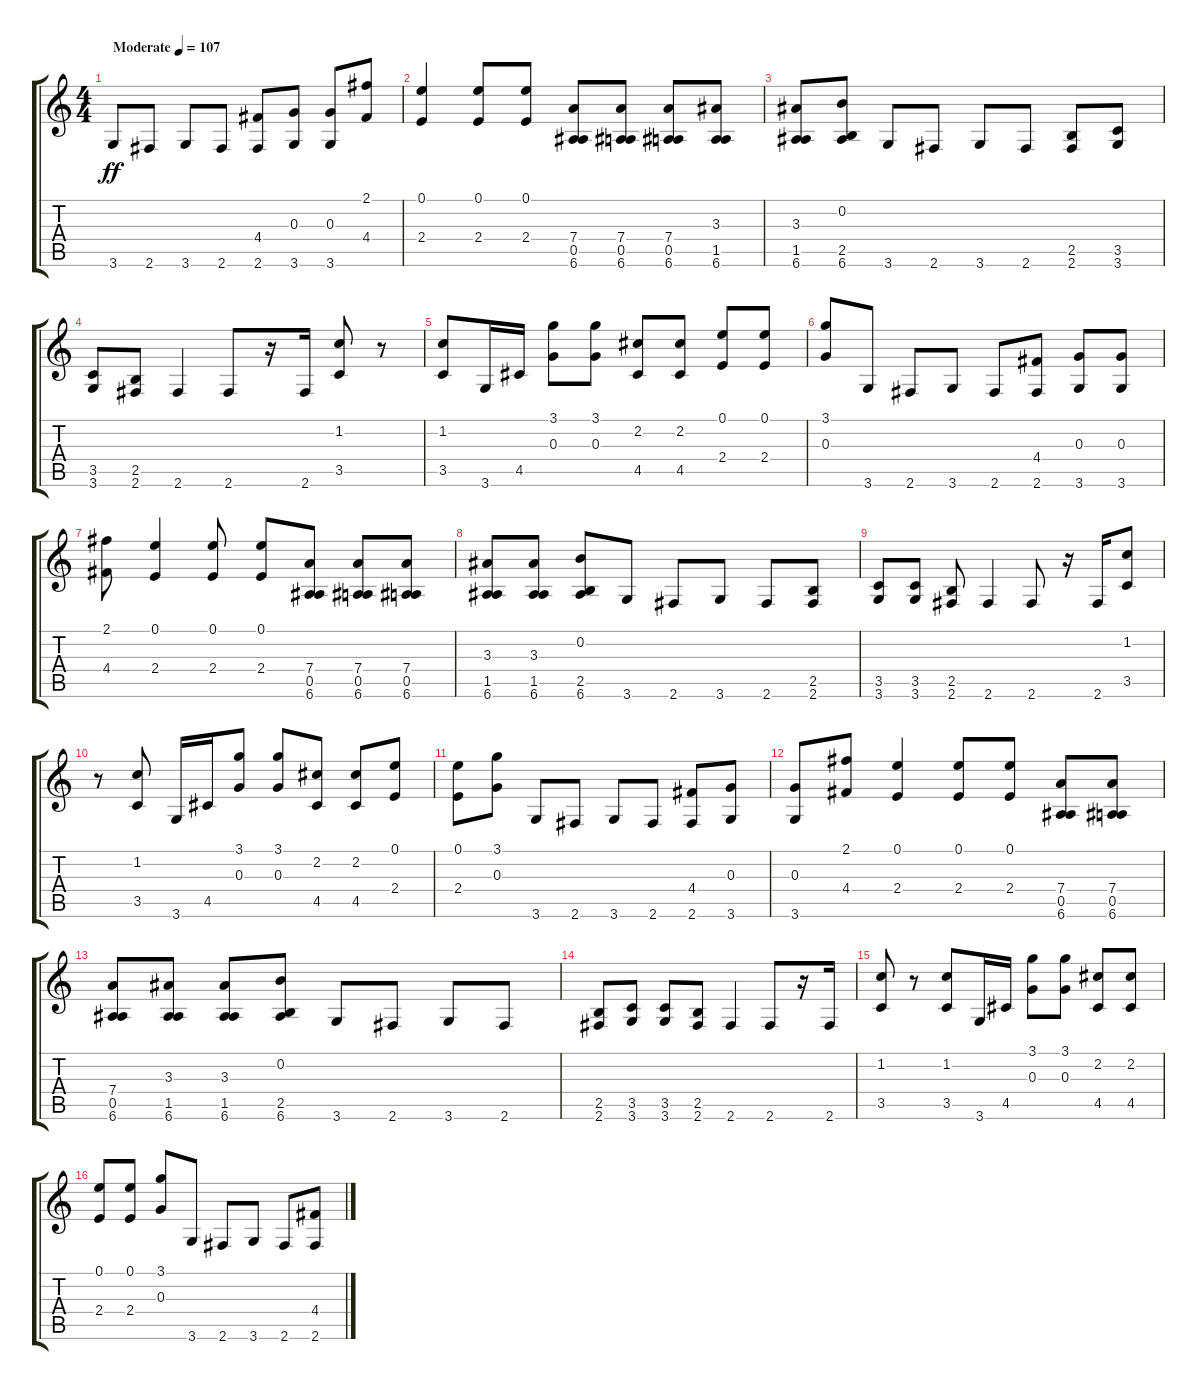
\track "" {instrument distortionguitar}
\staff {score tabs}
\tuning (E4 B3 G3 D3 A2 E2) {hide}
\ts (4 4)
\tempo (107 "Moderate")
\clef g2
\ks c
3.6.8{dy ff instrument distortionguitar} 2.6.8 3.6.8 2.6.8 (4.4 2.6).8 (0.3 3.6).8 (0.3 3.6).8 (2.1 4.4).8 |
(0.1 2.4).4 (0.1 2.4).8 (0.1 2.4).8 (7.4 0.5 6.6).8 (7.4 0.5 6.6).8 (7.4 0.5 6.6).8 (3.3 1.5 6.6).8 |
(3.3 1.5 6.6).8 (0.2 2.5 6.6).8 3.6.8 2.6.8 3.6.8 2.6.8 (2.5 2.6).8 (3.5 3.6).8 |
(3.5 3.6).8 (2.5 2.6).8 2.6.4 2.6.8 r.16 2.6.16 (1.2 3.5).8 r.8 |
(1.2 3.5).8 3.6.16 4.5.16 (3.1 0.3).8 (3.1 0.3).8 (2.2 4.5).8 (2.2 4.5).8 (0.1 2.4).8 (0.1 2.4).8 |
(3.1 0.3).8 3.6.8 2.6.8 3.6.8 2.6.8 (4.4 2.6).8 (0.3 3.6).8 (0.3 3.6).8 |
(2.1 4.4).8 (0.1 2.4).4 (0.1 2.4).8 (0.1 2.4).8 (7.4 0.5 6.6).8 (7.4 0.5 6.6).8 (7.4 0.5 6.6).8 |
(3.3 1.5 6.6).8 (3.3 1.5 6.6).8 (0.2 2.5 6.6).8 3.6.8 2.6.8 3.6.8 2.6.8 (2.5 2.6).8 |
(3.5 3.6).8 (3.5 3.6).8 (2.5 2.6).8 2.6.4 2.6.8 r.16 2.6.16 (1.2 3.5).8 |
r.8 (1.2 3.5).8 3.6.16 4.5.16 (3.1 0.3).8 (3.1 0.3).8 (2.2 4.5).8 (2.2 4.5).8 (0.1 2.4).8 |
(0.1 2.4).8 (3.1 0.3).8 3.6.8 2.6.8 3.6.8 2.6.8 (4.4 2.6).8 (0.3 3.6).8 |
(0.3 3.6).8 (2.1 4.4).8 (0.1 2.4).4 (0.1 2.4).8 (0.1 2.4).8 (7.4 0.5 6.6).8 (7.4 0.5 6.6).8 |
(7.4 0.5 6.6).8 (3.3 1.5 6.6).8 (3.3 1.5 6.6).8 (0.2 2.5 6.6).8 3.6.8 2.6.8 3.6.8 2.6.8 |
(2.5 2.6).8 (3.5 3.6).8 (3.5 3.6).8 (2.5 2.6).8 2.6.4 2.6.8 r.16 2.6.16 |
(1.2 3.5).8 r.8 (1.2 3.5).8 3.6.16 4.5.16 (3.1 0.3).8 (3.1 0.3).8 (2.2 4.5).8 (2.2 4.5).8 |
(0.1 2.4).8 (0.1 2.4).8 (3.1 0.3).8 3.6.8 2.6.8 3.6.8 2.6.8 (4.4 2.6).8
